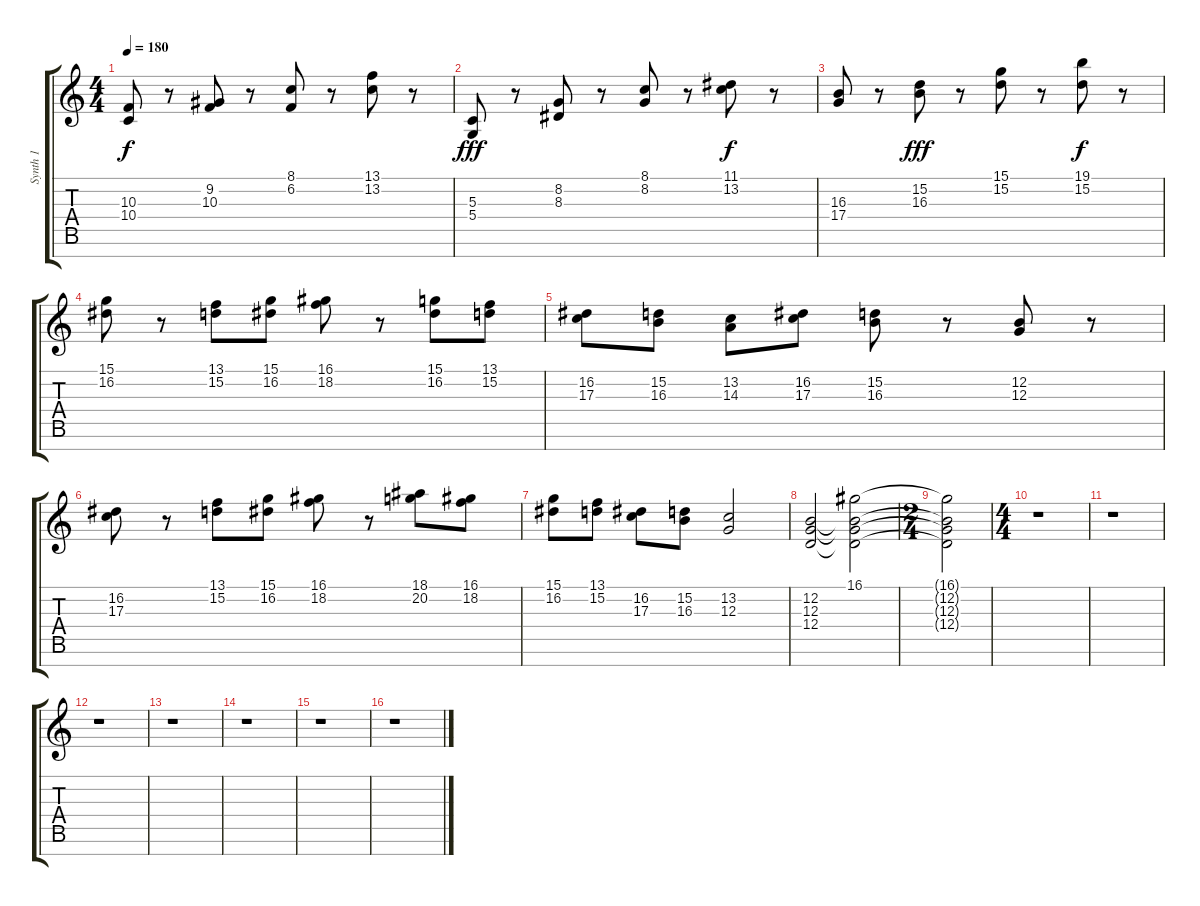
\track ("Synth 1" "Synth 1") {instrument tremolostrings}
\staff {score tabs}
\tuning (E4 B3 G3 D3 A2 E2 B1) {hide}
\ts (4 4)
\tempo 180
\clef g2
\ks c
(10.3 10.4).8{dy f} r.8 (9.2 10.3).8 r.8 (8.1 6.2).8 r.8 (13.1 13.2).8 r.8 |
(5.3 5.4).8{dy fff} r.8 (8.2 8.3).8 r.8 (8.1 8.2).8 r.8 (11.1 13.2).8{dy f} r.8 |
(16.3 17.4).8 r.8 (15.2 16.3).8{dy fff} r.8 (15.1 15.2).8 r.8 (19.1 15.2).8{dy f} r.8 |
(15.1 16.2).8{volume 13 instrument tremolostrings} r.8 (13.1 15.2).8 (15.1 16.2).8 (16.1 18.2).8 r.8 (15.1 16.2).8 (13.1 15.2).8 |
(16.2 17.3).8 (15.2 16.3).8 (13.2 14.3).8 (16.2 17.3).8 (15.2 16.3).8 r.8 (12.2 12.3).8 r.8 |
(16.2 17.3).8 r.8 (13.1 15.2).8 (15.1 16.2).8 (16.1 18.2).8 r.8 (18.1 20.2).8 (16.1 18.2).8 |
(15.1 16.2).8 (13.1 15.2).8 (16.2 17.3).8 (15.2 16.3).8 (13.2 12.3).2 |
(12.2 12.3 12.4).2 (16.1 12.2{t} 12.3{t} 12.4{t}).2 |
\ts (2 4)
(16.1{t} 12.2{t} 12.3{t} 12.4{t}).2 |
\ts (4 4)
r.1 |
r.1 |
r.1 |
r.1 |
r.1 |
r.1 |
r.1
